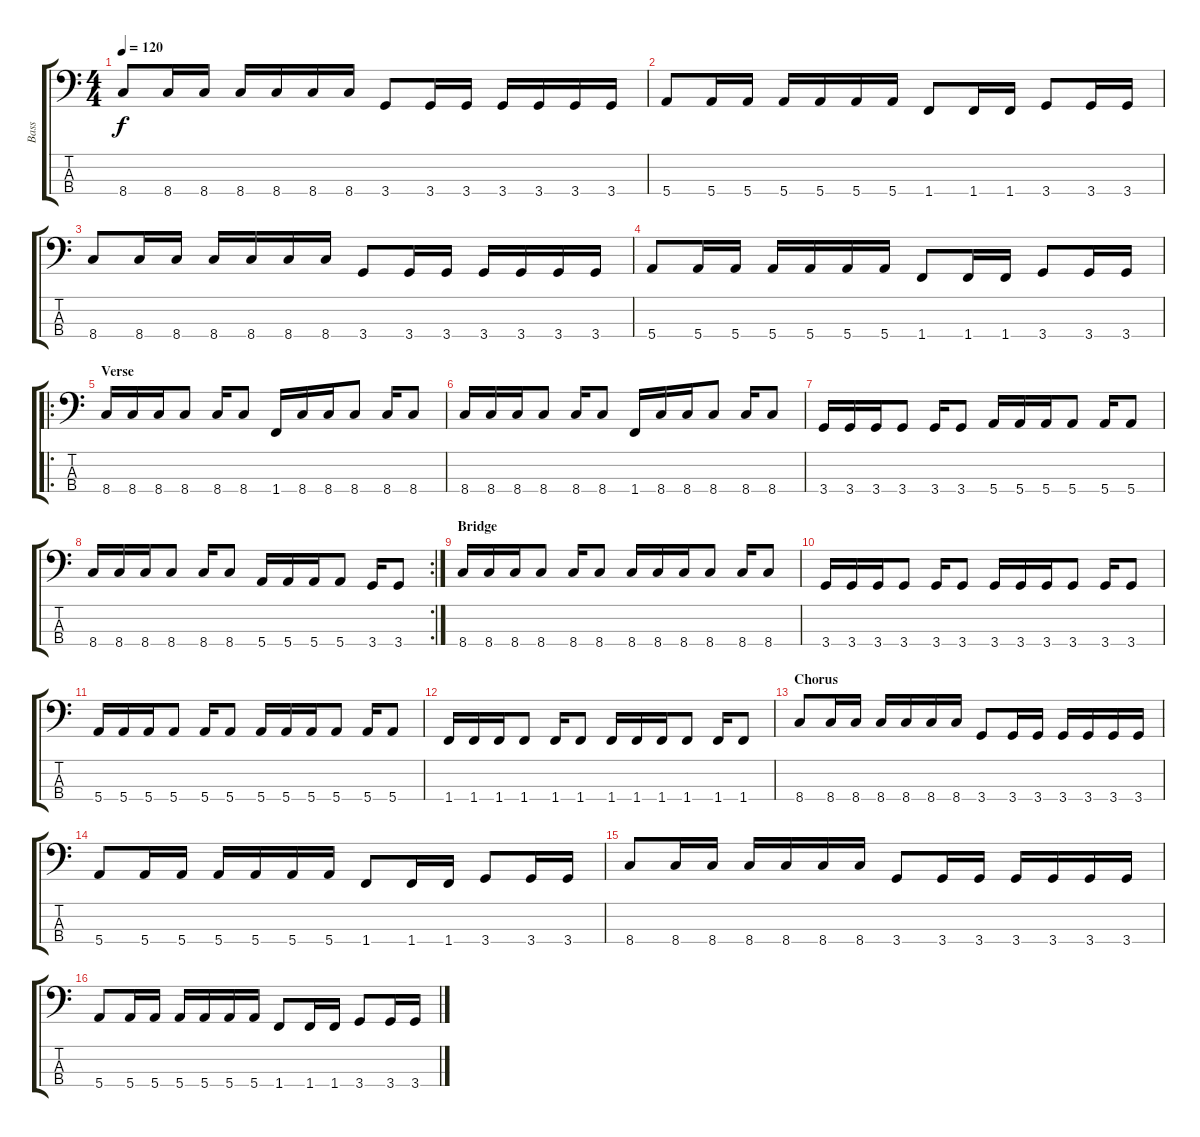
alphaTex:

\track ("Bass" "Bass") {instrument electricbasspick}
\staff {score tabs}
\tuning (G2 D2 A1 E1) {hide}
\ts (4 4)
\tempo 120
\clef f4
\ks c
8.4.8{dy f} 8.4.16 8.4.16 8.4.16 8.4.16 8.4.16 8.4.16 3.4.8 3.4.16 3.4.16 3.4.16 3.4.16 3.4.16 3.4.16 |
5.4.8 5.4.16 5.4.16 5.4.16 5.4.16 5.4.16 5.4.16 1.4.8 1.4.16 1.4.16 3.4.8 3.4.16 3.4.16 |
8.4.8 8.4.16 8.4.16 8.4.16 8.4.16 8.4.16 8.4.16 3.4.8 3.4.16 3.4.16 3.4.16 3.4.16 3.4.16 3.4.16 |
5.4.8 5.4.16 5.4.16 5.4.16 5.4.16 5.4.16 5.4.16 1.4.8 1.4.16 1.4.16 3.4.8 3.4.16 3.4.16 |
\ro
\section ("" "Verse")
8.4.16 8.4.16 8.4.16 8.4.8 8.4.16 8.4.8 1.4.16 8.4.16 8.4.16 8.4.8 8.4.16 8.4.8 |
8.4.16 8.4.16 8.4.16 8.4.8 8.4.16 8.4.8 1.4.16 8.4.16 8.4.16 8.4.8 8.4.16 8.4.8 |
3.4.16 3.4.16 3.4.16 3.4.8 3.4.16 3.4.8 5.4.16 5.4.16 5.4.16 5.4.8 5.4.16 5.4.8 |
\rc 2
8.4.16 8.4.16 8.4.16 8.4.8 8.4.16 8.4.8 5.4.16 5.4.16 5.4.16 5.4.8 3.4.16 3.4.8 |
\section ("" "Bridge")
8.4.16 8.4.16 8.4.16 8.4.8 8.4.16 8.4.8 8.4.16 8.4.16 8.4.16 8.4.8 8.4.16 8.4.8 |
3.4.16 3.4.16 3.4.16 3.4.8 3.4.16 3.4.8 3.4.16 3.4.16 3.4.16 3.4.8 3.4.16 3.4.8 |
5.4.16 5.4.16 5.4.16 5.4.8 5.4.16 5.4.8 5.4.16 5.4.16 5.4.16 5.4.8 5.4.16 5.4.8 |
1.4.16 1.4.16 1.4.16 1.4.8 1.4.16 1.4.8 1.4.16 1.4.16 1.4.16 1.4.8 1.4.16 1.4.8 |
\section ("" "Chorus")
8.4.8 8.4.16 8.4.16 8.4.16 8.4.16 8.4.16 8.4.16 3.4.8 3.4.16 3.4.16 3.4.16 3.4.16 3.4.16 3.4.16 |
5.4.8 5.4.16 5.4.16 5.4.16 5.4.16 5.4.16 5.4.16 1.4.8 1.4.16 1.4.16 3.4.8 3.4.16 3.4.16 |
8.4.8 8.4.16 8.4.16 8.4.16 8.4.16 8.4.16 8.4.16 3.4.8 3.4.16 3.4.16 3.4.16 3.4.16 3.4.16 3.4.16 |
5.4.8 5.4.16 5.4.16 5.4.16 5.4.16 5.4.16 5.4.16 1.4.8 1.4.16 1.4.16 3.4.8 3.4.16 3.4.16
